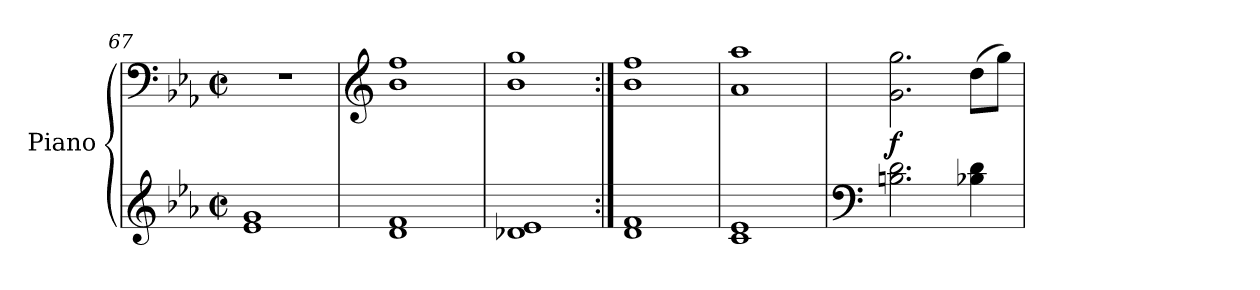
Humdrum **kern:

**kern	**kern	**dynam
*part1	*part1	*part1
*staff2	*staff1	*staff1/2
*I"Piano	*	*
*I'Pno	*	*
*clefG2	*clefF4	*
*k[b-e-a-]	*k[b-e-a-]	*
*E-:	*E-:	*
*M2/2	*M2/2	*
*met(c|)	*met(c|)	*
=67	=67	=67
1e- 1g	1r	.
=68	=68	=68
*	*clefG2	*
1d 1f	1b- 1ff	.
=69	=69	=69
1d-X 1e-	1b- 1gg	.
=70:|!	=70:|!	=70:|!
1d 1f	1b- 1ff	.
=71	=71	=71
1c 1e-	1a- 1aa-	.
=72	=72	=72
*clefF4	*	*
!	!	!LO:DY:b
2.Bn\ 2.d\	2.g\ 2.gg\	f
4B-X\ 4d\	(>8dd\L	.
.	8gg\J)	.
=	=	=
*-	*-	*-
